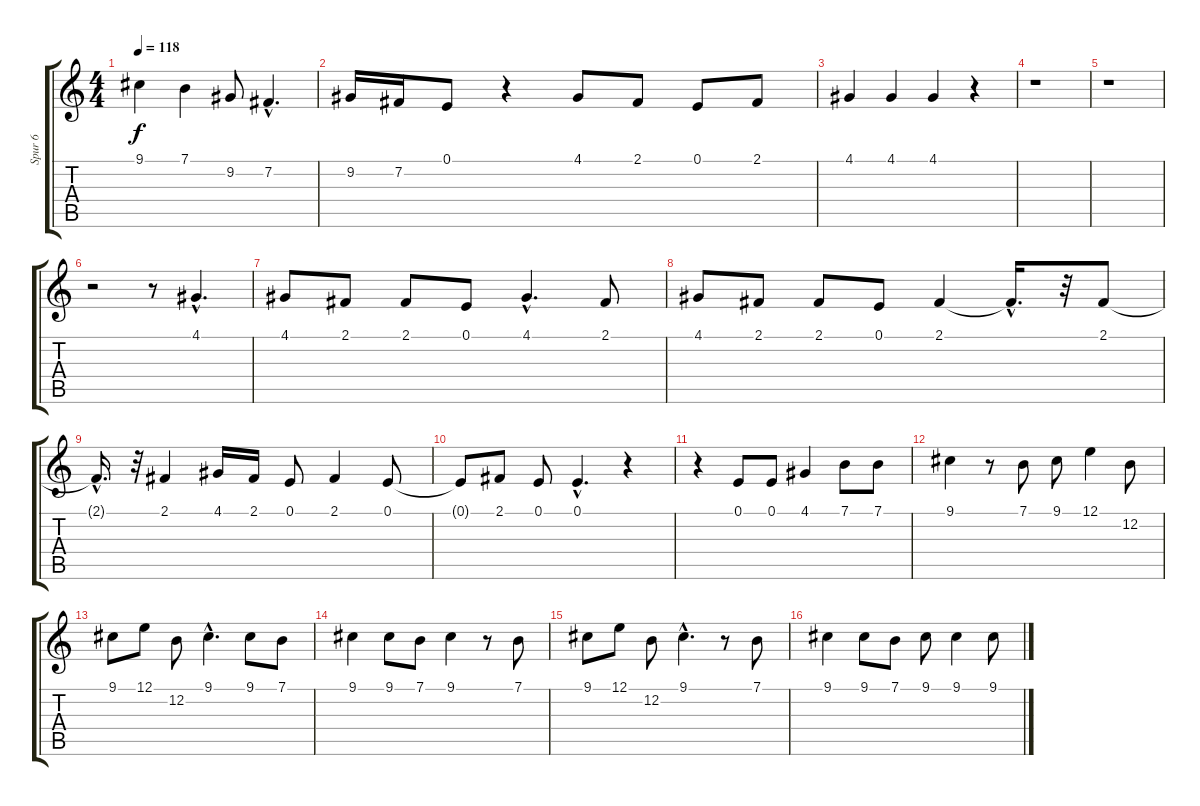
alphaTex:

\track ("Spur 6" "Spur 6") {instrument lead6voice}
\staff {score tabs}
\tuning (E4 B3 G3 D3 A2 E2) {hide}
\ts (4 4)
\tempo 118
\clef g2
\ks c
9.1{t}.4{dy f} 7.1.4 9.2.8 7.2{hac}.4{d} |
9.2.16 7.2.16 0.1.8 r.4 4.1.8 2.1.8 0.1.8 2.1.8 |
4.1.4 4.1.4 4.1.4 r.4 |
r.1 |
r.1 |
r.2 r.8 4.1{hac}.4{d} |
4.1.8 2.1.8 2.1.8 0.1.8 4.1{hac}.4{d} 2.1.8 |
4.1.8 2.1.8 2.1.8 0.1.8 2.1.4 2.1{hac t}.16{d} r.32 2.1.8 |
2.1{hac t}.16{d} r.32 2.1.4 4.1.16 2.1.16 0.1.8 2.1.4 0.1.8 |
0.1{t}.8 2.1.8 0.1.8 0.1{hac}.4{d} r.4 |
r.4 0.1.8 0.1.8 4.1.4 7.1.8 7.1.8 |
9.1.4 r.8 7.1.8 9.1.8 12.1.4 12.2.8 |
9.1.8 12.1.8 12.2.8 9.1{hac}.4{d} 9.1.8 7.1.8 |
9.1.4 9.1.8 7.1.8 9.1.4 r.8 7.1.8 |
9.1.8 12.1.8 12.2.8 9.1{hac}.4{d} r.8 7.1.8 |
9.1.4 9.1.8 7.1.8 9.1.8 9.1.4 9.1.8
